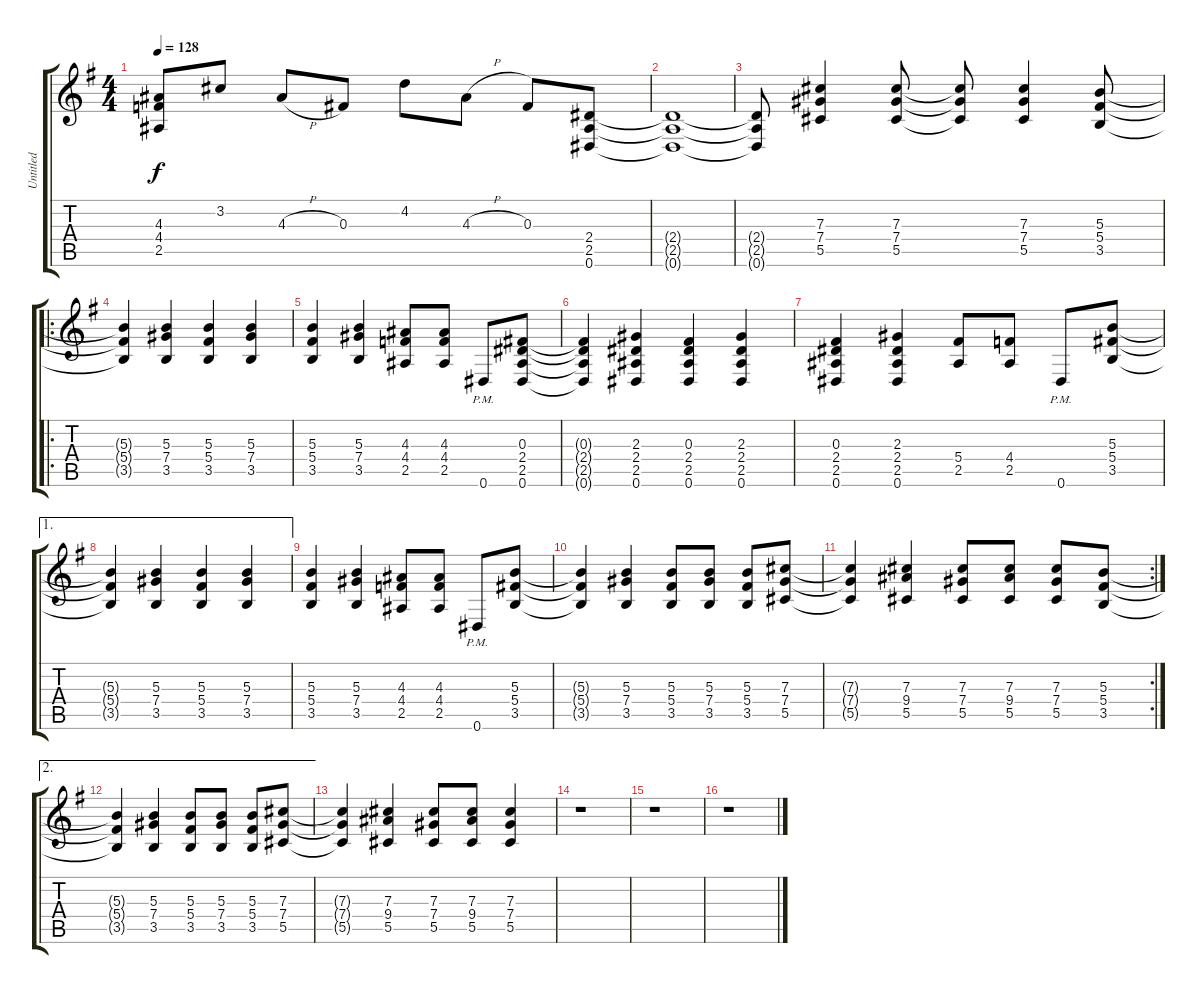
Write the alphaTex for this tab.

\track ("Untitled" "Untitled") {instrument distortionguitar}
\staff {score tabs}
\tuning (Eb4 Bb3 Gb3 Db3 Ab2 Eb2) {hide}
\ts (4 4)
\tempo 128
\clef g2
\ks g
(4.3{t} 4.4{t} 2.5{t}).8{dy f} 3.2.8 4.3{h}.8 0.3.8 4.2.8 4.3{h}.8 0.3.8 (2.4 2.5 0.6).8 |
(2.4{t} 2.5{t} 0.6{t}).1 |
(2.4{t} 2.5{t} 0.6{t}).8 (7.3 7.4 5.5).4 (7.3 7.4 5.5).8 (7.3{t} 7.4{t} 5.5{t}).8 (7.3 7.4 5.5).4 (5.3 5.4 3.5).8 |
\ro
(5.3{t} 5.4{t} 3.5{t}).4 (5.3 7.4 3.5).4 (5.3 5.4 3.5).4 (5.3 7.4 3.5).4 |
(5.3 5.4 3.5).4 (5.3 7.4 3.5).4 (4.3 4.4 2.5).8 (4.3 4.4 2.5).8 0.6{pm}.8 (0.3 2.4 2.5 0.6).8 |
(0.3{t} 2.4{t} 2.5{t} 0.6{t}).4 (2.3 2.4 2.5 0.6).4 (0.3 2.4 2.5 0.6).4 (2.3 2.4 2.5 0.6).4 |
(0.3 2.4 2.5 0.6).4 (2.3 2.4 2.5 0.6).4 (5.4 2.5).8 (4.4 2.5).8 0.6{pm}.8 (5.3 5.4 3.5).8 |
\ae 1
(5.3{t} 5.4{t} 3.5{t}).4 (5.3 7.4 3.5).4 (5.3 5.4 3.5).4 (5.3 7.4 3.5).4 |
(5.3 5.4 3.5).4 (5.3 7.4 3.5).4 (4.3 4.4 2.5).8 (4.3 4.4 2.5).8 0.6{pm}.8 (5.3 5.4 3.5).8 |
(5.3{t} 5.4{t} 3.5{t}).4 (5.3 7.4 3.5).4 (5.3 5.4 3.5).8 (5.3 7.4 3.5).8 (5.3 5.4 3.5).8 (7.3 7.4 5.5).8 |
\rc 2
(7.3{t} 7.4{t} 5.5{t}).4 (7.3 9.4 5.5).4 (7.3 7.4 5.5).8 (7.3 9.4 5.5).8 (7.3 7.4 5.5).8 (5.3 5.4 3.5).8 |
\ae 2
(5.3{t} 5.4{t} 3.5{t}).4 (5.3 7.4 3.5).4 (5.3 5.4 3.5).8 (5.3 7.4 3.5).8 (5.3 5.4 3.5).8 (7.3 7.4 5.5).8 |
(7.3{t} 7.4{t} 5.5{t}).4 (7.3 9.4 5.5).4 (7.3 7.4 5.5).8 (7.3 9.4 5.5).8 (7.3 7.4 5.5).4 |
r.1 |
r.1 |
r.1
